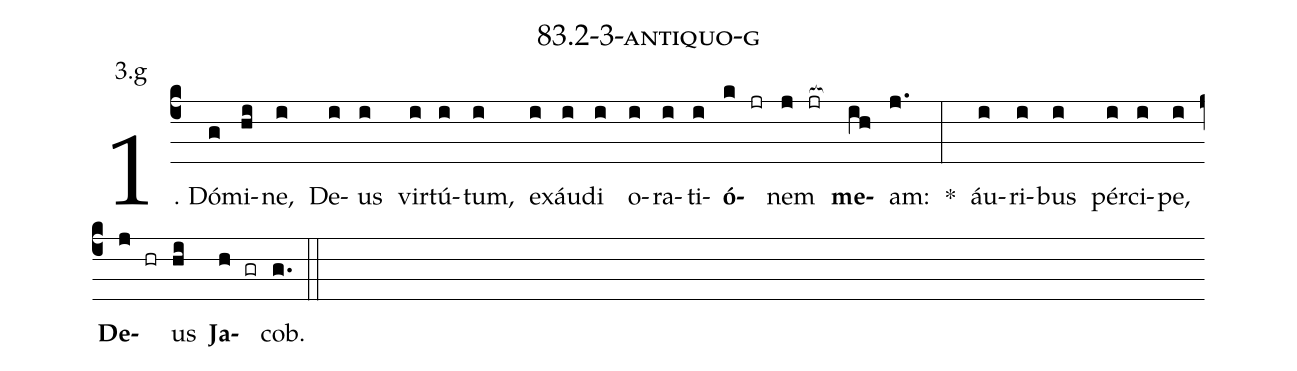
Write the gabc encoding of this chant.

name: 83.2-3-antiquo-g;
annotation: 3.g;
%%
(c4)1. Dó(g)mi(hi)ne,(i) De(i)us(i) vir(i)tú(i)tum,(i) ex(i)áu(i)di(i) o(i)ra(i)ti(i)<b>ó</b>(k jr)nem(j jr[ocb:1{]) <b>me</b>(ih[ocb:0}])am:(j.) *(:) áu(i)ri(i)bus(i) pér(i)ci(i)pe,(i) <b>De</b>(j hr)us(hi) <b>Ja</b>(h gr)cob.(g.) (::)


%E(i) u(i) o(j) u(hi) a(h) e.(g.) (::)
